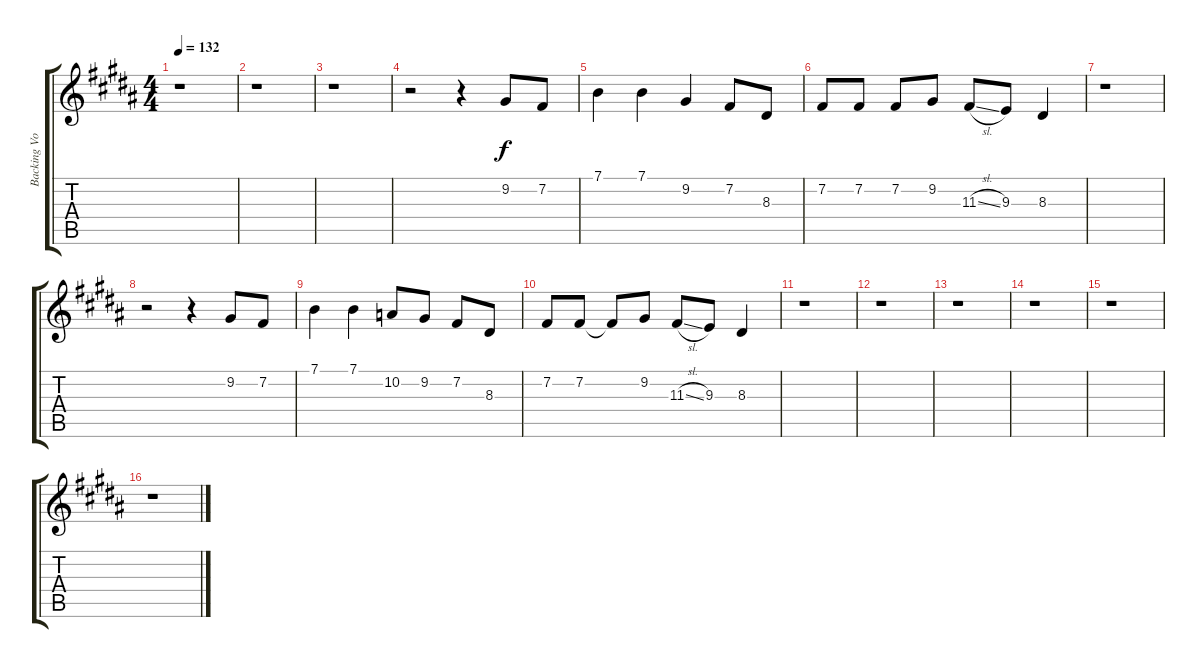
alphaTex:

\track ("Backing Vocal" "Backing Vo") {instrument clarinet}
\staff {score tabs}
\tuning (E4 B3 G3 D3 A2 E2) {hide}
\ts (4 4)
\tempo 132
\clef g2
\ks b
r.1{dy f} |
r.1 |
r.1 |
r.2 r.4 9.2.8 7.2.8 |
7.1.4 7.1.4 9.2.4 7.2.8 8.3.8 |
7.2.8 7.2.8 7.2.8 9.2.8 11.3{sl}.8 9.3.8 8.3.4 |
r.1 |
r.2 r.4 9.2.8 7.2.8 |
7.1.4 7.1.4 10.2.8 9.2.8 7.2.8 8.3.8 |
7.2.8 7.2.8 7.2{t}.8 9.2.8 11.3{sl}.8 9.3.8 8.3.4 |
r.1 |
r.1 |
r.1 |
r.1 |
r.1 |
r.1
